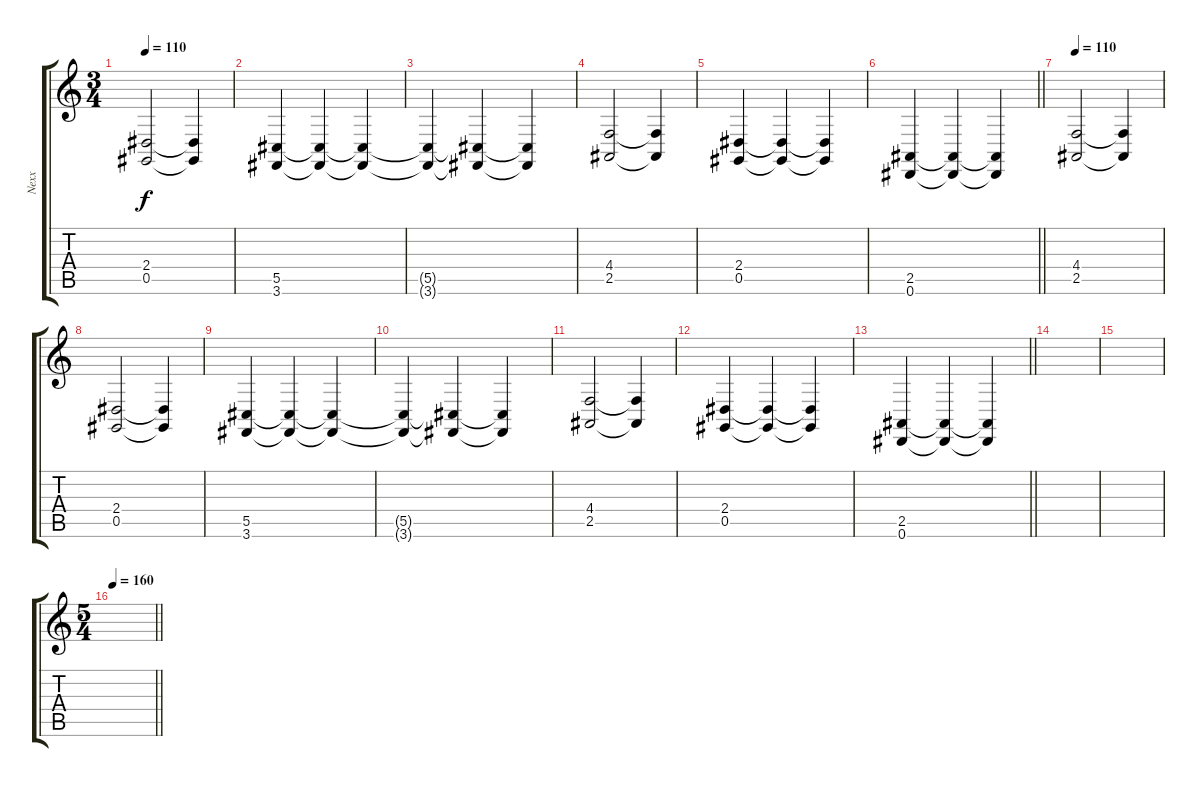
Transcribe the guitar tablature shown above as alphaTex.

\track ("Nexx" "Nexx") {instrument stringensemble2}
\staff {score tabs}
\tuning (Eb4 Bb3 Gb3 Db3 Ab2 Eb2) {hide}
\ts (3 4)
\tempo 110
\clef g2
\ks c
(2.4 0.5).2{dy f} (2.4{t} 0.5{t}).4 |
(5.5 3.6).4 (5.5{t} 3.6{t}).4 (5.5{t} 3.6{t}).4 |
(5.5{t} 3.6{t}).4 (5.5{t} 3.6{t}).4 (5.5{t} 3.6{t}).4 |
(4.4 2.5).2 (4.4{t} 2.5{t}).4 |
(2.4 0.5).4 (2.4{t} 0.5{t}).4 (2.4{t} 0.5{t}).4 |
\barLineRight lightlight
(2.5 0.6).4 (2.5{t} 0.6{t}).4 (2.5{t} 0.6{t}).4 |
\tempo 110
(4.4 2.5).2 (4.4{t} 2.5{t}).4 |
(2.4 0.5).2 (2.4{t} 0.5{t}).4 |
(5.5 3.6).4 (5.5{t} 3.6{t}).4 (5.5{t} 3.6{t}).4 |
(5.5{t} 3.6{t}).4 (5.5{t} 3.6{t}).4 (5.5{t} 3.6{t}).4 |
(4.4 2.5).2 (4.4{t} 2.5{t}).4 |
(2.4 0.5).4 (2.4{t} 0.5{t}).4 (2.4{t} 0.5{t}).4 |
\barLineRight lightlight
(2.5 0.6).4 (2.5{t} 0.6{t}).4 (2.5{t} 0.6{t}).4 |
|
|
\ts (5 4)
\tempo 160
\barLineRight lightlight
